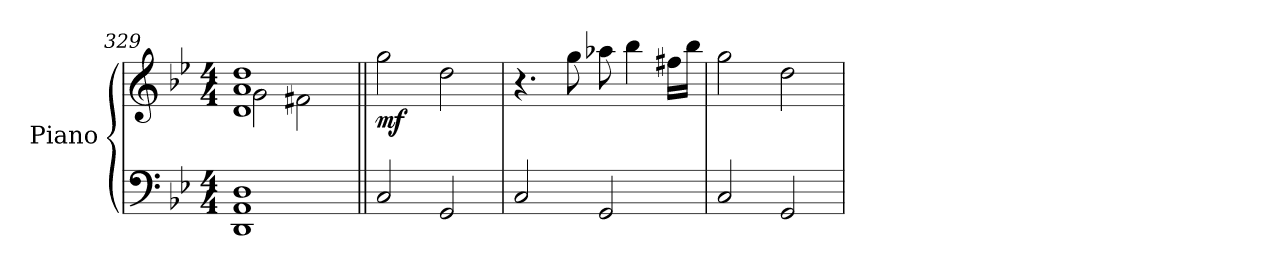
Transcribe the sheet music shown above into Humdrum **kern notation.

**kern	**kern	**dynam
*part1	*part1	*part1
*staff2	*staff1	*staff1/2
*I"Piano	*	*
*I'Pno.	*	*
*clefF4	*clefG2	*
*k[b-e-]	*k[b-e-]	*
*M4/4	*M4/4	*
=329	=329	=329
*	*^	*
1DD 1AA 1D	1dZ 1aZ 1ddZ	2g\	.
.	.	2f#X\	.
=330||	=330||	=330||	=330||
!	!LO:TX:a:t=(3rd Floor)	!	!
!	!	!	!LO:DY:b
*	*v	*v	*
2C/	2gg\	mf
2GG/	2dd\	.
!!LO:LB:g=z
=331	=331	=331
2C/	4.r	.
.	8gg\	.
2GG/	8aa-X\	.
.	4bb-\	.
.	16ff#X\LL	.
.	16bb-\JJ	.
=332	=332	=332
2C/	2gg\	.
2GG/	2dd\	.
=	=	=
*-	*-	*-
